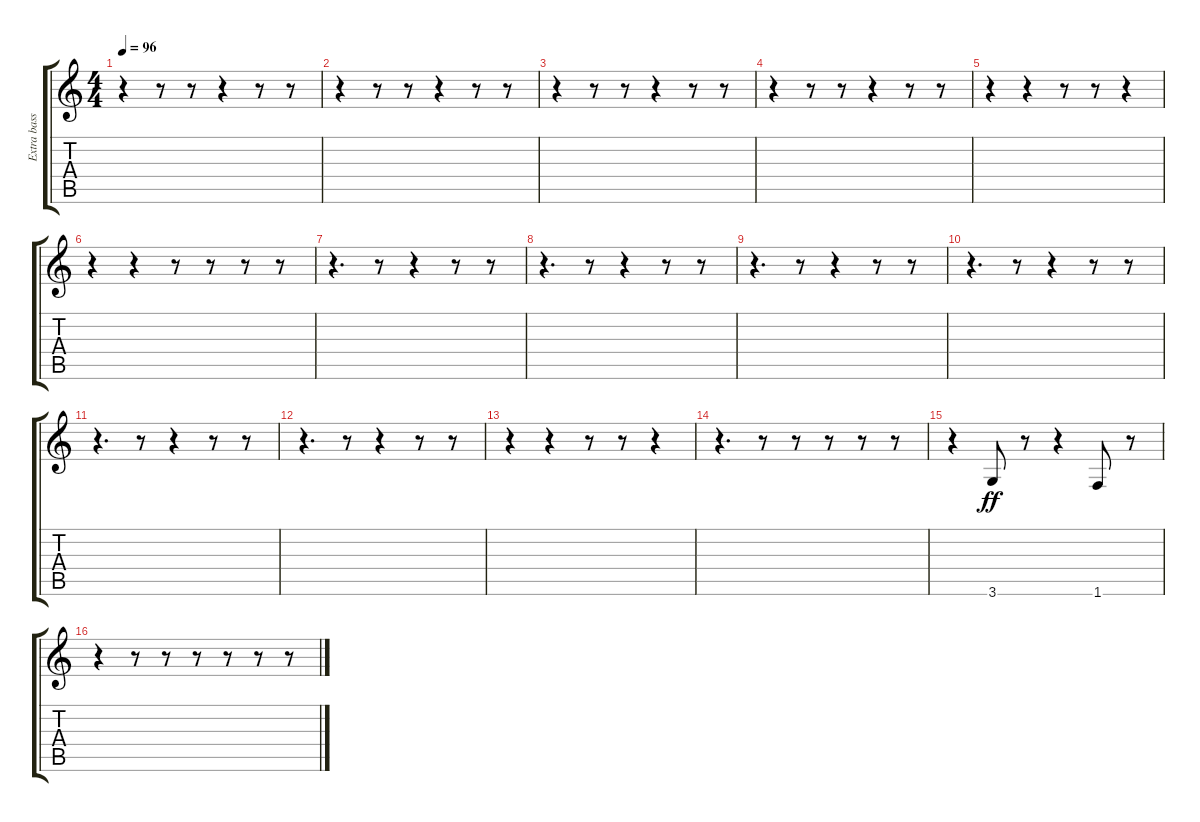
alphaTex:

\track ("Extra bass" "Extra bass") {instrument acousticbass}
\staff {score tabs}
\tuning (E4 B3 G3 D3 A2 E2) {hide}
\ts (4 4)
\tempo 96
\clef g2
\ks c
r.4{dy ff} r.8 r.8 r.4 r.8 r.8 |
r.4 r.8 r.8 r.4 r.8 r.8 |
r.4 r.8 r.8 r.4 r.8 r.8 |
r.4 r.8 r.8 r.4 r.8 r.8 |
r.4 r.4 r.8 r.8 r.4 |
r.4 r.4 r.8 r.8 r.8 r.8 |
r.4{d} r.8 r.4 r.8 r.8 |
r.4{d} r.8 r.4 r.8 r.8 |
r.4{d} r.8 r.4 r.8 r.8 |
r.4{d} r.8 r.4 r.8 r.8 |
r.4{d} r.8 r.4 r.8 r.8 |
r.4{d} r.8 r.4 r.8 r.8 |
r.4 r.4 r.8 r.8 r.4 |
r.4{d} r.8 r.8 r.8 r.8 r.8 |
r.4 3.6.8 r.8 r.4 1.6.8 r.8 |
r.4 r.8 r.8 r.8 r.8 r.8 r.8
